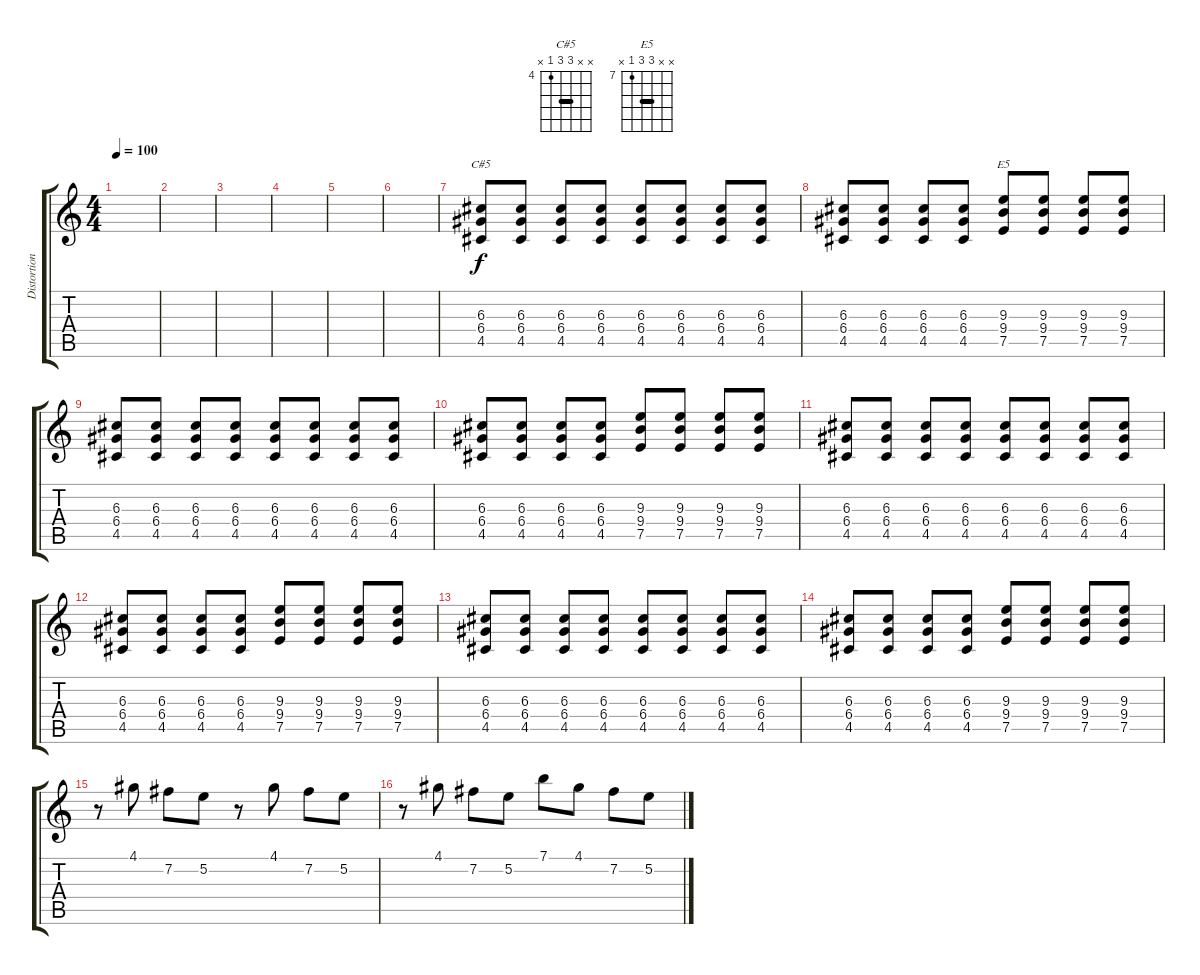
\track ("Distortion Guitar" "Distortion") {instrument distortionguitar}
\staff {score tabs}
\tuning (E4 B3 G3 D3 A2 E2) {hide}
\chord ("C#5" x x 6 6 4 x) {firstfret 4 barre 6}
\chord ("E5" x x 9 9 7 x) {firstfret 7 barre 9}
\ts (4 4)
\tempo 100
\clef g2
\ks c
|
|
|
|
|
|
(6.3 6.4 4.5).8{ch "C#5"} (6.3 6.4 4.5).8 (6.3 6.4 4.5).8 (6.3 6.4 4.5).8 (6.3 6.4 4.5).8 (6.3 6.4 4.5).8 (6.3 6.4 4.5).8 (6.3 6.4 4.5).8 |
(6.3 6.4 4.5).8 (6.3 6.4 4.5).8 (6.3 6.4 4.5).8 (6.3 6.4 4.5).8 (9.3 9.4 7.5).8{ch "E5"} (9.3 9.4 7.5).8 (9.3 9.4 7.5).8 (9.3 9.4 7.5).8 |
(6.3 6.4 4.5).8 (6.3 6.4 4.5).8 (6.3 6.4 4.5).8 (6.3 6.4 4.5).8 (6.3 6.4 4.5).8 (6.3 6.4 4.5).8 (6.3 6.4 4.5).8 (6.3 6.4 4.5).8 |
(6.3 6.4 4.5).8 (6.3 6.4 4.5).8 (6.3 6.4 4.5).8 (6.3 6.4 4.5).8 (9.3 9.4 7.5).8 (9.3 9.4 7.5).8 (9.3 9.4 7.5).8 (9.3 9.4 7.5).8 |
(6.3 6.4 4.5).8 (6.3 6.4 4.5).8 (6.3 6.4 4.5).8 (6.3 6.4 4.5).8 (6.3 6.4 4.5).8 (6.3 6.4 4.5).8 (6.3 6.4 4.5).8 (6.3 6.4 4.5).8 |
(6.3 6.4 4.5).8 (6.3 6.4 4.5).8 (6.3 6.4 4.5).8 (6.3 6.4 4.5).8 (9.3 9.4 7.5).8 (9.3 9.4 7.5).8 (9.3 9.4 7.5).8 (9.3 9.4 7.5).8 |
(6.3 6.4 4.5).8 (6.3 6.4 4.5).8 (6.3 6.4 4.5).8 (6.3 6.4 4.5).8 (6.3 6.4 4.5).8 (6.3 6.4 4.5).8 (6.3 6.4 4.5).8 (6.3 6.4 4.5).8 |
(6.3 6.4 4.5).8 (6.3 6.4 4.5).8 (6.3 6.4 4.5).8 (6.3 6.4 4.5).8 (9.3 9.4 7.5).8 (9.3 9.4 7.5).8 (9.3 9.4 7.5).8 (9.3 9.4 7.5).8 |
r.8 4.1.8 7.2.8 5.2.8 r.8 4.1.8 7.2.8 5.2.8 |
r.8 4.1.8 7.2.8 5.2.8 7.1.8 4.1.8 7.2.8 5.2.8
